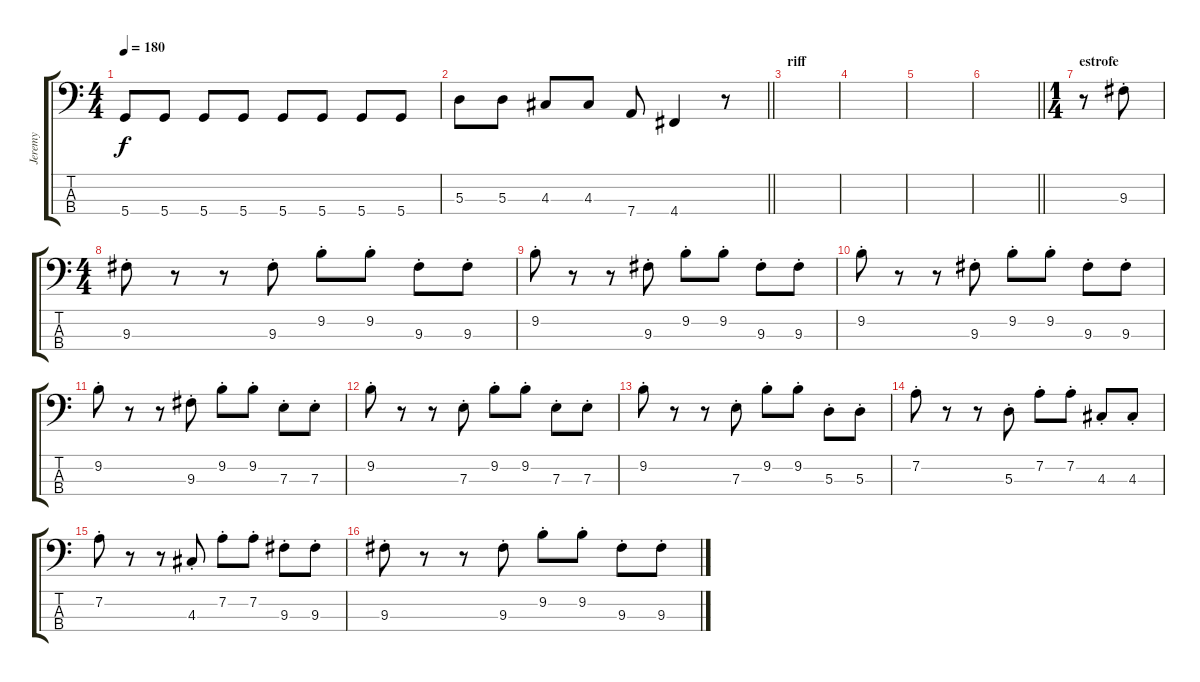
\track ("Jeremy" "Jeremy") {instrument electricbassfinger}
\staff {score tabs}
\tuning (G2 D2 A1 D1) {hide}
\ts (4 4)
\tempo 180
\clef f4
\ks c
5.4.8{dy f} 5.4.8 5.4.8 5.4.8 5.4.8 5.4.8 5.4.8 5.4.8 |
\barLineRight lightlight
5.3.8 5.3.8 4.3.8 4.3.8 7.4.8 4.4.4 r.8 |
\section ("" "riff")
|
|
|
\barLineRight lightlight
|
\ts (1 4)
\section ("" "estrofe")
r.8 9.3{st}.8{volume 11 instrument electricbasspick} |
\ts (4 4)
9.3{st}.8 r.8 r.8 9.3{st}.8 9.2{st}.8 9.2{st}.8 9.3{st}.8 9.3{st}.8 |
9.2{st}.8 r.8 r.8 9.3{st}.8 9.2{st}.8 9.2{st}.8 9.3{st}.8 9.3{st}.8 |
9.2{st}.8 r.8 r.8 9.3{st}.8 9.2{st}.8 9.2{st}.8 9.3{st}.8 9.3{st}.8 |
9.2{st}.8 r.8 r.8 9.3{st}.8 9.2{st}.8 9.2{st}.8 7.3{st}.8 7.3{st}.8 |
9.2{st}.8 r.8 r.8 7.3{st}.8 9.2{st}.8 9.2{st}.8 7.3{st}.8 7.3{st}.8 |
9.2{st}.8 r.8 r.8 7.3{st}.8 9.2{st}.8 9.2{st}.8 5.3{st}.8 5.3{st}.8 |
7.2{st}.8 r.8 r.8 5.3{st}.8 7.2{st}.8 7.2{st}.8 4.3{st}.8 4.3{st}.8 |
7.2{st}.8 r.8 r.8 4.3{st}.8 7.2{st}.8 7.2{st}.8 9.3{st}.8 9.3{st}.8 |
9.3{st}.8 r.8 r.8 9.3{st}.8 9.2{st}.8 9.2{st}.8 9.3{st}.8 9.3{st}.8
